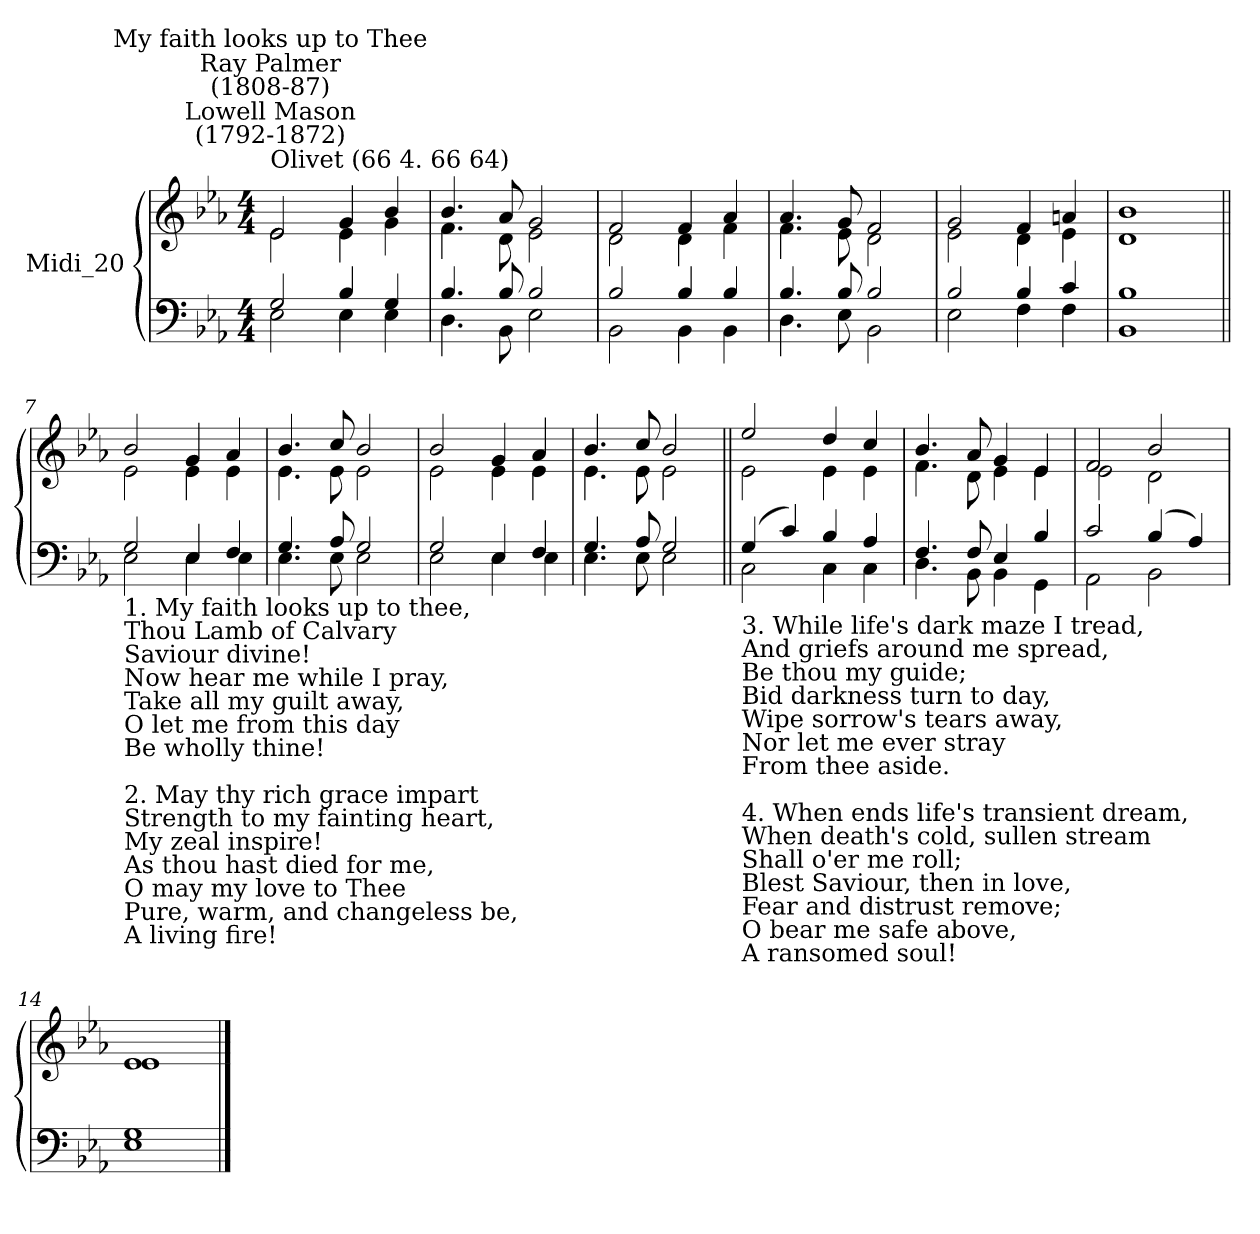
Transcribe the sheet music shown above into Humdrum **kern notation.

**kern	**kern
*part2	*part1
*staff2	*staff1
*I"Midi_20	*I"Midi_20
*clefF4	*clefG2
*k[b-e-a-]	*k[b-e-a-]
*E-:	*E-:
*M4/4	*M4/4
=1	=1
*^	*^
!	!	!LO:TX:a:t=Olivet (66 4. 66 64)	!
!	!	!LO:TX:a:cj:t=Lowell Mason\n(1792-1872)	!
!	!	!LO:TX:a:cj:t=Ray Palmer\n(1808-87)	!
!	!	!LO:TX:a:cj:t=My faith looks up to Thee	!
2G/	2E-\	2e-/	2e-\
4B-/	4E-\	4g/	4e-\
4G/	4E-\	4b-/	4g\
=2	=2	=2	=2
4.B-/	4.D\	4.b-/	4.f\
8B-/	8BB-\	8a-/	8d\
2B-/	2E-\	2g/	2e-\
=3	=3	=3	=3
2B-/	2BB-\	2f/	2d\
4B-/	4BB-\	4f/	4d\
4B-/	4BB-\	4a-/	4f\
=4	=4	=4	=4
4.B-/	4.D\	4.a-/	4.f\
8B-/	8E-\	8g/	8e-\
2B-/	2BB-\	2f/	2d\
=5	=5	=5	=5
2B-/	2E-\	2g/	2e-\
4B-/	4F\	4f/	4d\
4c/	4F\	4an/	4e-\
=6	=6	=6	=6
1B-/	1BB-\	1b-/	1d\
!!LO:LB:g=z	!!
=7||	=7||	=7||	=7||
!LO:TX:b:t=1. My faith looks up to thee,\nThou Lamb of Calvary\nSaviour divine!\nNow hear me while I pray,\nTake all my guilt away,\nO let me from this day\nBe wholly thine!\n\n2. May thy rich grace impart\nStrength to my fainting heart,\nMy zeal inspire!\nAs thou hast died for me,\nO may my love to Thee\nPure, warm, and changeless be,\nA living fire!	!	!	!
2G/	2E-\	2b-/	2e-\
4E-/	4E-\	4g/	4e-\
4F/	4E-\	4a-/	4e-\
=8	=8	=8	=8
4.G/	4.E-\	4.b-/	4.e-\
8A-/	8E-\	8cc/	8e-\
2G/	2E-\	2b-/	2e-\
=9	=9	=9	=9
2G/	2E-\	2b-/	2e-\
4E-/	4E-\	4g/	4e-\
4F/	4E-\	4a-/	4e-\
=10	=10	=10	=10
4.G/	4.E-\	4.b-/	4.e-\
8A-/	8E-\	8cc/	8e-\
2G/	2E-\	2b-/	2e-\
=11||	=11||	=11||	=11||
!LO:TX:b:t=3. While life's dark maze I tread,\nAnd griefs around me spread,\nBe thou my guide;\nBid darkness turn to day,\nWipe sorrow's tears away,\nNor let me ever stray\nFrom thee aside.\n\n4. When ends life's transient dream,\nWhen death's cold, sullen stream\nShall o'er me roll;\nBlest Saviour, then in love,\nFear and distrust remove;\nO bear me safe above,\nA ransomed soul!	!	!	!
(4G/	2C\	2ee-/	2e-\
4c/)	.	.	.
4B-/	4C\	4dd/	4e-\
4A-/	4C\	4cc/	4e-\
=12	=12	=12	=12
4.F/	4.D\	4.b-/	4.f\
8F/	8BB-\	8a-/	8d\
4E-/	4BB-\	4g/	4e-\
4B-/	4GG\	4e-/	4e-\
=13	=13	=13	=13
2c/	2AA-\	2f/	2e-\
(>4B-/	2BB-\	2b-/	2d\
4A-/)	.	.	.
=14	=14	=14	=14
1G/	1E-\	1e-/	1e-\
*v	*v	*	*
*	*v	*v
==	==
*-	*-
